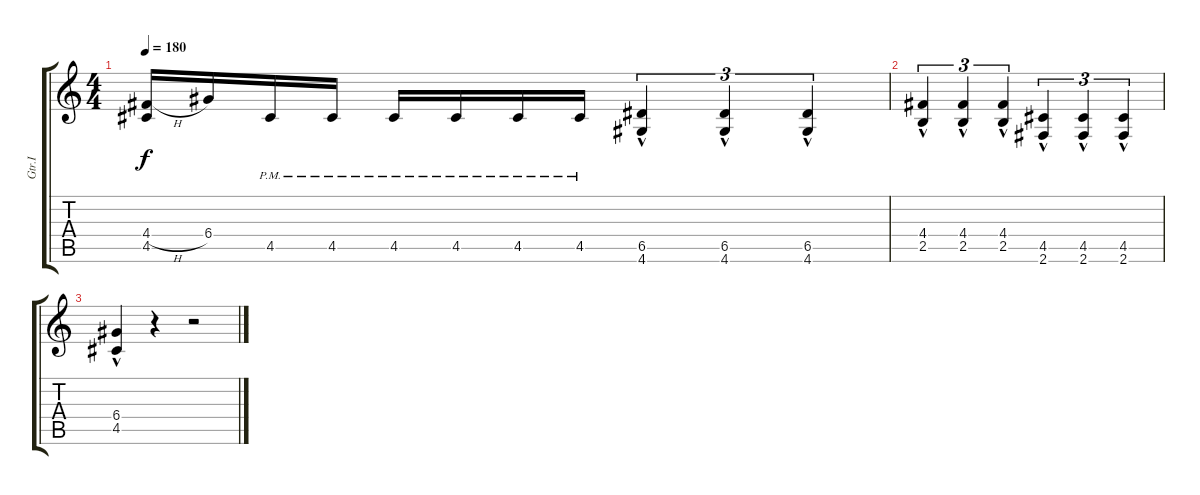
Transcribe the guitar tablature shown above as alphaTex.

\track ("Gtr.I" "Gtr.I") {instrument distortionguitar}
\staff {score tabs}
\tuning (E4 B3 G3 D3 A2 E2) {hide}
\ts (4 4)
\tempo 180
\clef g2
\ks c
(4.4{h} 4.5).16{dy f} 6.4.16 4.5{pm}.16 4.5{pm}.16 4.5{pm}.16 4.5{pm}.16 4.5{pm}.16 4.5{pm}.16 (6.5 4.6{hac}).4{tu (3 2)} (6.5 4.6{hac}).4{tu (3 2)} (6.5 4.6{hac}).4{tu (3 2)} |
(4.4 2.5{hac}).4{tu (3 2)} (4.4 2.5{hac}).4{tu (3 2)} (4.4 2.5{hac}).4{tu (3 2)} (4.5 2.6{hac}).4{tu (3 2)} (4.5 2.6{hac}).4{tu (3 2)} (4.5 2.6{hac}).4{tu (3 2)} |
(6.4 4.5{hac}).4 r.4 r.2
